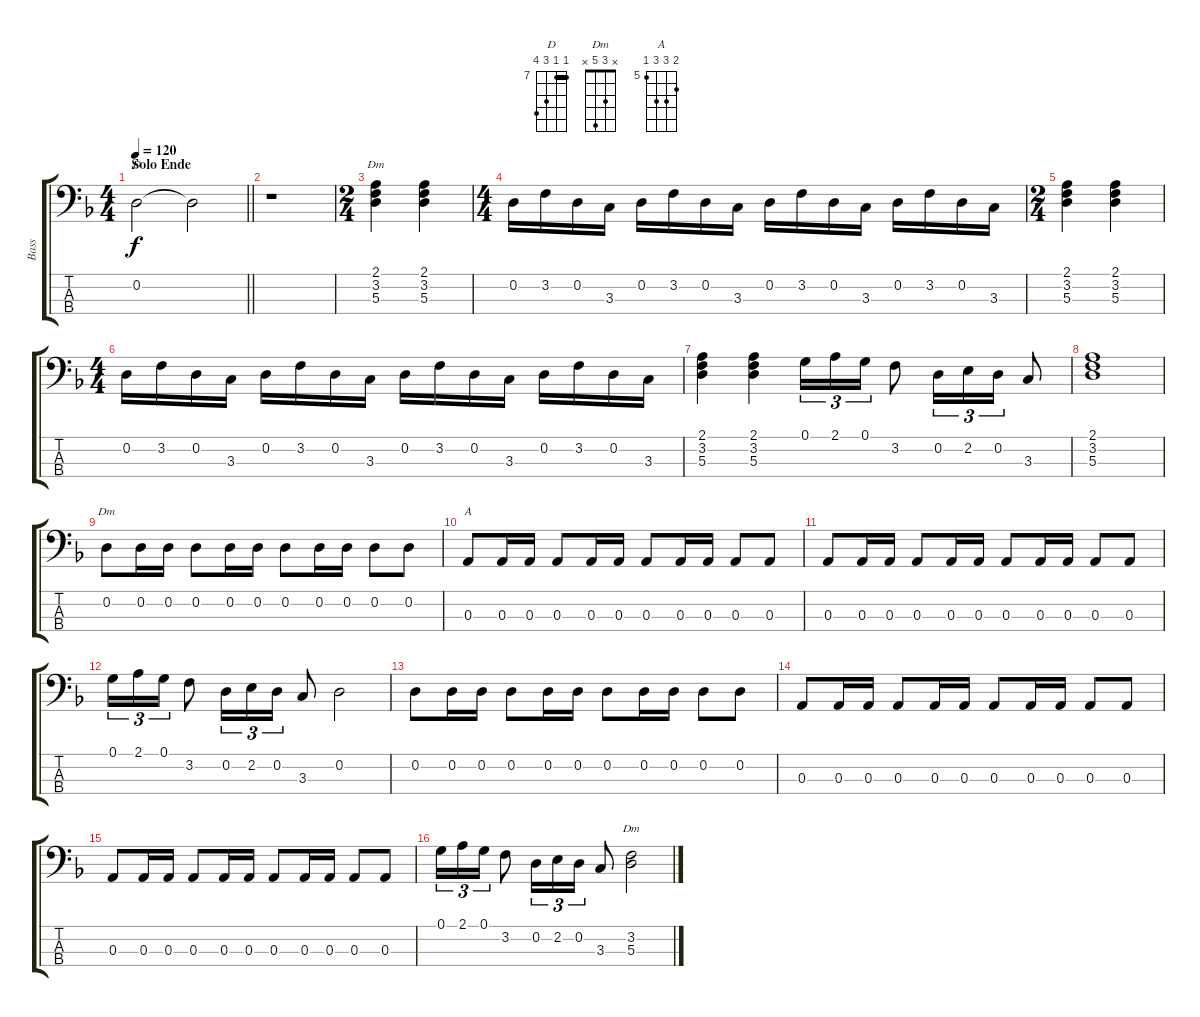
\track ("Bass" "Bass") {instrument electricbasspick}
\staff {score tabs}
\tuning (G2 D2 A1 E1) {hide}
\chord ("D" 7 7 9 10) {firstfret 7 barre 7}
\chord ("Dm" 2 3 5 x)
\chord ("Dm" 7 7 8 10) {firstfret 7 barre 7}
\chord ("A" 6 7 7 5) {firstfret 5}
\chord ("Dm" x 3 5 x)
\ts (4 4)
\section ("" "Solo Ende")
\tempo 120
\clef f4
\barLineRight lightlight
\ks f
0.2.2{ch "D" dy f} 0.2{t}.2 |
r.1 |
\ts (2 4)
(2.1 3.2 5.3).4{ch "Dm"} (2.1 3.2 5.3).4 |
\ts (4 4)
0.2.16 3.2.16 0.2.16 3.3.16 0.2.16 3.2.16 0.2.16 3.3.16 0.2.16 3.2.16 0.2.16 3.3.16 0.2.16 3.2.16 0.2.16 3.3.16 |
\ts (2 4)
(2.1 3.2 5.3).4 (2.1 3.2 5.3).4 |
\ts (4 4)
0.2.16 3.2.16 0.2.16 3.3.16 0.2.16 3.2.16 0.2.16 3.3.16 0.2.16 3.2.16 0.2.16 3.3.16 0.2.16 3.2.16 0.2.16 3.3.16 |
(2.1 3.2 5.3).4 (2.1 3.2 5.3).4 0.1.16{tu (3 2)} 2.1.16{tu (3 2)} 0.1.16{tu (3 2)} 3.2.8 0.2.16{tu (3 2)} 2.2.16{tu (3 2)} 0.2.16{tu (3 2)} 3.3.8 |
(2.1 3.2 5.3).1 |
0.2.8{ch "Dm"} 0.2.16 0.2.16 0.2.8 0.2.16 0.2.16 0.2.8 0.2.16 0.2.16 0.2.8 0.2.8 |
0.3.8{ch "A"} 0.3.16 0.3.16 0.3.8 0.3.16 0.3.16 0.3.8 0.3.16 0.3.16 0.3.8 0.3.8 |
0.3.8 0.3.16 0.3.16 0.3.8 0.3.16 0.3.16 0.3.8 0.3.16 0.3.16 0.3.8 0.3.8 |
0.1.16{tu (3 2)} 2.1.16{tu (3 2)} 0.1.16{tu (3 2)} 3.2.8 0.2.16{tu (3 2)} 2.2.16{tu (3 2)} 0.2.16{tu (3 2)} 3.3.8 0.2.2 |
0.2.8 0.2.16 0.2.16 0.2.8 0.2.16 0.2.16 0.2.8 0.2.16 0.2.16 0.2.8 0.2.8 |
0.3.8 0.3.16 0.3.16 0.3.8 0.3.16 0.3.16 0.3.8 0.3.16 0.3.16 0.3.8 0.3.8 |
0.3.8 0.3.16 0.3.16 0.3.8 0.3.16 0.3.16 0.3.8 0.3.16 0.3.16 0.3.8 0.3.8 |
0.1.16{tu (3 2)} 2.1.16{tu (3 2)} 0.1.16{tu (3 2)} 3.2.8 0.2.16{tu (3 2)} 2.2.16{tu (3 2)} 0.2.16{tu (3 2)} 3.3.8 (3.2 5.3).2{ch "Dm"}
